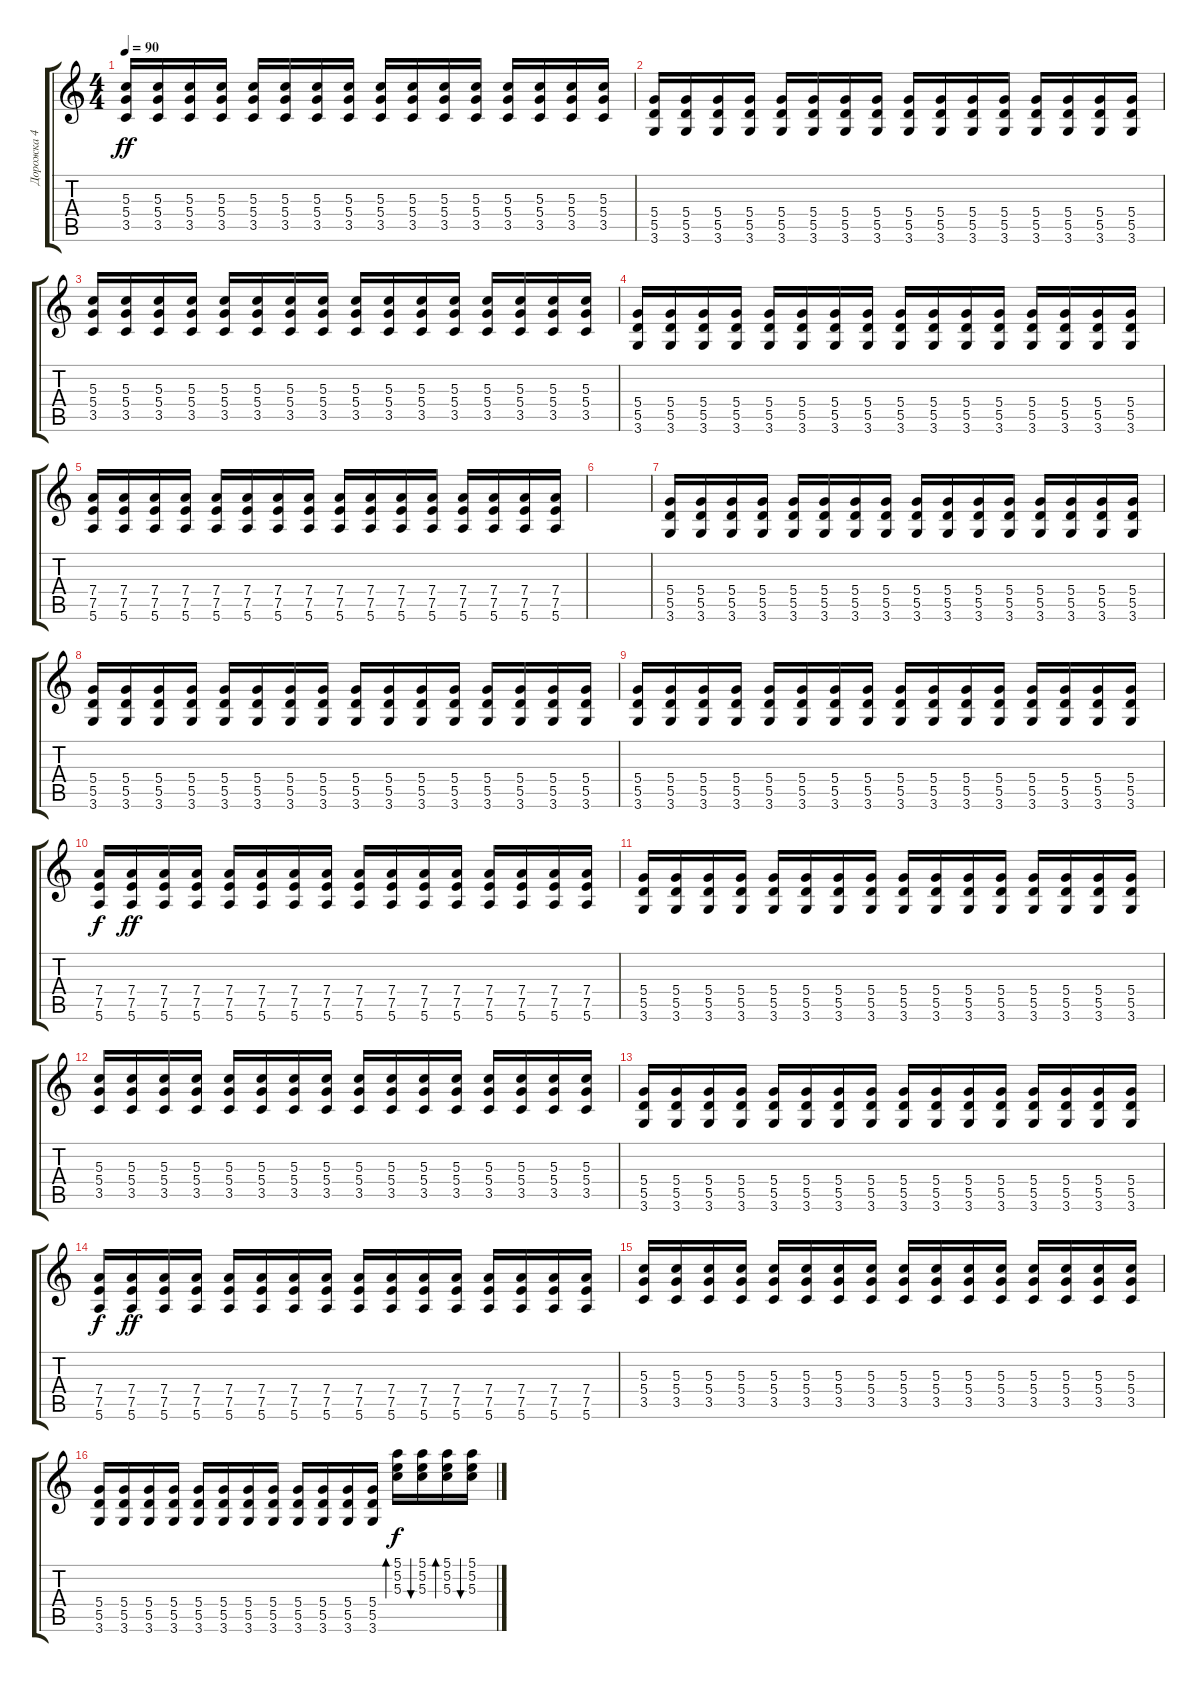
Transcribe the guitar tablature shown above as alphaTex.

\track ("Дорожка 4" "Дорожка 4") {instrument electricguitarmuted}
\staff {score tabs}
\tuning (E4 B3 G3 D3 A2 E2) {hide}
\ts (4 4)
\tempo 90
\clef g2
\ks c
(5.3 5.4 3.5).16{dy ff} (5.3 5.4 3.5).16 (5.3 5.4 3.5).16 (5.3 5.4 3.5).16 (5.3 5.4 3.5).16 (5.3 5.4 3.5).16 (5.3 5.4 3.5).16 (5.3 5.4 3.5).16 (5.3 5.4 3.5).16 (5.3 5.4 3.5).16 (5.3 5.4 3.5).16 (5.3 5.4 3.5).16 (5.3 5.4 3.5).16 (5.3 5.4 3.5).16 (5.3 5.4 3.5).16 (5.3 5.4 3.5).16 |
(5.4 5.5 3.6).16 (5.4 5.5 3.6).16 (5.4 5.5 3.6).16 (5.4 5.5 3.6).16 (5.4 5.5 3.6).16 (5.4 5.5 3.6).16 (5.4 5.5 3.6).16 (5.4 5.5 3.6).16 (5.4 5.5 3.6).16 (5.4 5.5 3.6).16 (5.4 5.5 3.6).16 (5.4 5.5 3.6).16 (5.4 5.5 3.6).16 (5.4 5.5 3.6).16 (5.4 5.5 3.6).16 (5.4 5.5 3.6).16 |
(5.3 5.4 3.5).16 (5.3 5.4 3.5).16 (5.3 5.4 3.5).16 (5.3 5.4 3.5).16 (5.3 5.4 3.5).16 (5.3 5.4 3.5).16 (5.3 5.4 3.5).16 (5.3 5.4 3.5).16 (5.3 5.4 3.5).16 (5.3 5.4 3.5).16 (5.3 5.4 3.5).16 (5.3 5.4 3.5).16 (5.3 5.4 3.5).16 (5.3 5.4 3.5).16 (5.3 5.4 3.5).16 (5.3 5.4 3.5).16 |
(5.4 5.5 3.6).16 (5.4 5.5 3.6).16 (5.4 5.5 3.6).16 (5.4 5.5 3.6).16 (5.4 5.5 3.6).16 (5.4 5.5 3.6).16 (5.4 5.5 3.6).16 (5.4 5.5 3.6).16 (5.4 5.5 3.6).16 (5.4 5.5 3.6).16 (5.4 5.5 3.6).16 (5.4 5.5 3.6).16 (5.4 5.5 3.6).16 (5.4 5.5 3.6).16 (5.4 5.5 3.6).16 (5.4 5.5 3.6).16 |
(7.4 7.5 5.6).16 (7.4 7.5 5.6).16 (7.4 7.5 5.6).16 (7.4 7.5 5.6).16 (7.4 7.5 5.6).16 (7.4 7.5 5.6).16 (7.4 7.5 5.6).16 (7.4 7.5 5.6).16 (7.4 7.5 5.6).16 (7.4 7.5 5.6).16 (7.4 7.5 5.6).16 (7.4 7.5 5.6).16 (7.4 7.5 5.6).16 (7.4 7.5 5.6).16 (7.4 7.5 5.6).16 (7.4 7.5 5.6).16 |
|
(5.4 5.5 3.6).16 (5.4 5.5 3.6).16 (5.4 5.5 3.6).16 (5.4 5.5 3.6).16 (5.4 5.5 3.6).16 (5.4 5.5 3.6).16 (5.4 5.5 3.6).16 (5.4 5.5 3.6).16 (5.4 5.5 3.6).16 (5.4 5.5 3.6).16 (5.4 5.5 3.6).16 (5.4 5.5 3.6).16 (5.4 5.5 3.6).16 (5.4 5.5 3.6).16 (5.4 5.5 3.6).16 (5.4 5.5 3.6).16 |
(5.4 5.5 3.6).16 (5.4 5.5 3.6).16 (5.4 5.5 3.6).16 (5.4 5.5 3.6).16 (5.4 5.5 3.6).16 (5.4 5.5 3.6).16 (5.4 5.5 3.6).16 (5.4 5.5 3.6).16 (5.4 5.5 3.6).16 (5.4 5.5 3.6).16 (5.4 5.5 3.6).16 (5.4 5.5 3.6).16 (5.4 5.5 3.6).16 (5.4 5.5 3.6).16 (5.4 5.5 3.6).16 (5.4 5.5 3.6).16 |
(5.4 5.5 3.6).16 (5.4 5.5 3.6).16 (5.4 5.5 3.6).16 (5.4 5.5 3.6).16 (5.4 5.5 3.6).16 (5.4 5.5 3.6).16 (5.4 5.5 3.6).16 (5.4 5.5 3.6).16 (5.4 5.5 3.6).16 (5.4 5.5 3.6).16 (5.4 5.5 3.6).16 (5.4 5.5 3.6).16 (5.4 5.5 3.6).16 (5.4 5.5 3.6).16 (5.4 5.5 3.6).16 (5.4 5.5 3.6).16 |
(7.4 7.5 5.6).16{dy f} (7.4 7.5 5.6).16{dy ff} (7.4 7.5 5.6).16 (7.4 7.5 5.6).16 (7.4 7.5 5.6).16 (7.4 7.5 5.6).16 (7.4 7.5 5.6).16 (7.4 7.5 5.6).16 (7.4 7.5 5.6).16 (7.4 7.5 5.6).16 (7.4 7.5 5.6).16 (7.4 7.5 5.6).16 (7.4 7.5 5.6).16 (7.4 7.5 5.6).16 (7.4 7.5 5.6).16 (7.4 7.5 5.6).16 |
(5.4 5.5 3.6).16 (5.4 5.5 3.6).16 (5.4 5.5 3.6).16 (5.4 5.5 3.6).16 (5.4 5.5 3.6).16 (5.4 5.5 3.6).16 (5.4 5.5 3.6).16 (5.4 5.5 3.6).16 (5.4 5.5 3.6).16 (5.4 5.5 3.6).16 (5.4 5.5 3.6).16 (5.4 5.5 3.6).16 (5.4 5.5 3.6).16 (5.4 5.5 3.6).16 (5.4 5.5 3.6).16 (5.4 5.5 3.6).16 |
(5.3 5.4 3.5).16 (5.3 5.4 3.5).16 (5.3 5.4 3.5).16 (5.3 5.4 3.5).16 (5.3 5.4 3.5).16 (5.3 5.4 3.5).16 (5.3 5.4 3.5).16 (5.3 5.4 3.5).16 (5.3 5.4 3.5).16 (5.3 5.4 3.5).16 (5.3 5.4 3.5).16 (5.3 5.4 3.5).16 (5.3 5.4 3.5).16 (5.3 5.4 3.5).16 (5.3 5.4 3.5).16 (5.3 5.4 3.5).16 |
(5.4 5.5 3.6).16 (5.4 5.5 3.6).16 (5.4 5.5 3.6).16 (5.4 5.5 3.6).16 (5.4 5.5 3.6).16 (5.4 5.5 3.6).16 (5.4 5.5 3.6).16 (5.4 5.5 3.6).16 (5.4 5.5 3.6).16 (5.4 5.5 3.6).16 (5.4 5.5 3.6).16 (5.4 5.5 3.6).16 (5.4 5.5 3.6).16 (5.4 5.5 3.6).16 (5.4 5.5 3.6).16 (5.4 5.5 3.6).16 |
(7.4 7.5 5.6).16{dy f} (7.4 7.5 5.6).16{dy ff} (7.4 7.5 5.6).16 (7.4 7.5 5.6).16 (7.4 7.5 5.6).16 (7.4 7.5 5.6).16 (7.4 7.5 5.6).16 (7.4 7.5 5.6).16 (7.4 7.5 5.6).16 (7.4 7.5 5.6).16 (7.4 7.5 5.6).16 (7.4 7.5 5.6).16 (7.4 7.5 5.6).16 (7.4 7.5 5.6).16 (7.4 7.5 5.6).16 (7.4 7.5 5.6).16 |
(5.3 5.4 3.5).16 (5.3 5.4 3.5).16 (5.3 5.4 3.5).16 (5.3 5.4 3.5).16 (5.3 5.4 3.5).16 (5.3 5.4 3.5).16 (5.3 5.4 3.5).16 (5.3 5.4 3.5).16 (5.3 5.4 3.5).16 (5.3 5.4 3.5).16 (5.3 5.4 3.5).16 (5.3 5.4 3.5).16 (5.3 5.4 3.5).16 (5.3 5.4 3.5).16 (5.3 5.4 3.5).16 (5.3 5.4 3.5).16 |
(5.4 5.5 3.6).16 (5.4 5.5 3.6).16 (5.4 5.5 3.6).16 (5.4 5.5 3.6).16 (5.4 5.5 3.6).16 (5.4 5.5 3.6).16 (5.4 5.5 3.6).16 (5.4 5.5 3.6).16 (5.4 5.5 3.6).16 (5.4 5.5 3.6).16 (5.4 5.5 3.6).16 (5.4 5.5 3.6).16 (5.1 5.2 5.3).16{bd 30 dy f instrument distortionguitar} (5.1 5.2 5.3).16{bu 30} (5.1 5.2 5.3).16{bd 30} (5.1 5.2 5.3).16{bu 30}
